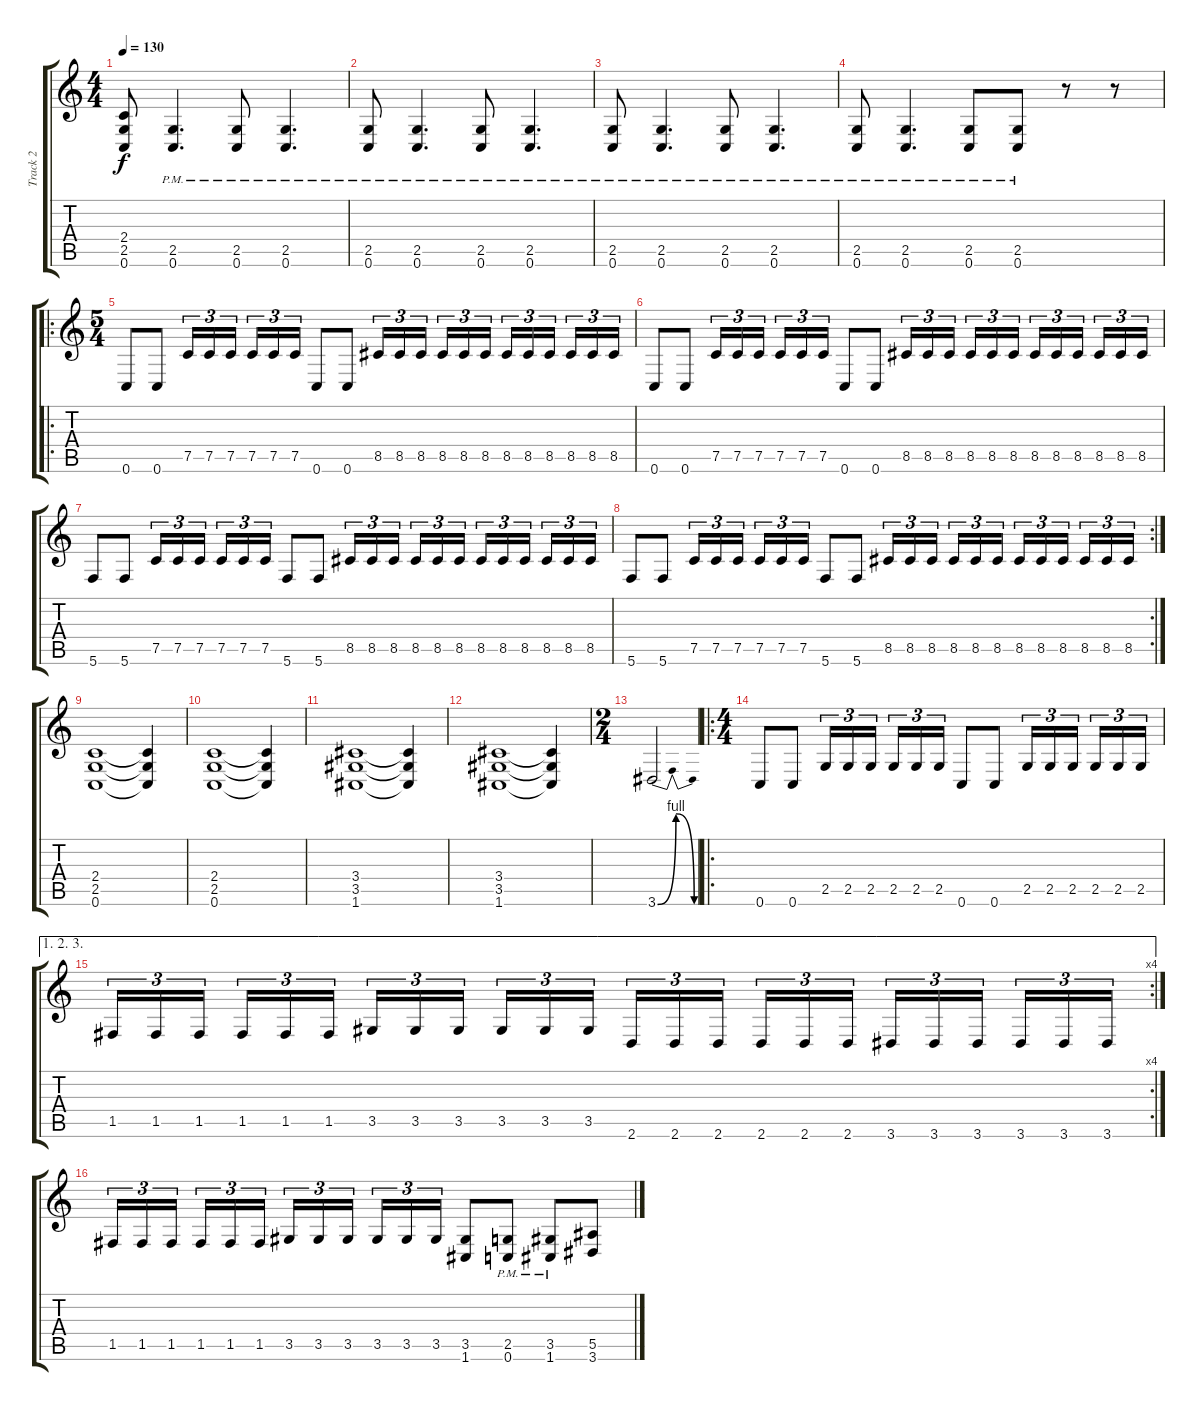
\track ("Track 2" "Track 2") {instrument distortionguitar}
\staff {score tabs}
\tuning (C4 G3 Eb3 Bb2 F2 C2) {hide}
\ts (4 4)
\tempo 130
\clef g2
\ks c
(2.4 2.5 0.6).8{dy f} (2.5{pm} 0.6{pm}).4{d} (2.5{pm} 0.6{pm}).8 (2.5{pm} 0.6{pm}).4{d} |
(2.5{pm} 0.6{pm}).8 (2.5{pm} 0.6{pm}).4{d} (2.5{pm} 0.6{pm}).8 (2.5{pm} 0.6{pm}).4{d} |
(2.5{pm} 0.6{pm}).8 (2.5{pm} 0.6{pm}).4{d} (2.5{pm} 0.6{pm}).8 (2.5{pm} 0.6{pm}).4{d} |
(2.5{pm} 0.6{pm}).8 (2.5{pm} 0.6{pm}).4{d} (2.5{pm} 0.6{pm}).8 (2.5{pm} 0.6{pm}).8 r.8 r.8 |
\ro
\ts (5 4)
0.6.8 0.6.8 7.5.16{tu (3 2)} 7.5.16{tu (3 2)} 7.5.16{tu (3 2)} 7.5.16{tu (3 2)} 7.5.16{tu (3 2)} 7.5.16{tu (3 2)} 0.6.8 0.6.8 8.5.16{tu (3 2)} 8.5.16{tu (3 2)} 8.5.16{tu (3 2)} 8.5.16{tu (3 2)} 8.5.16{tu (3 2)} 8.5.16{tu (3 2)} 8.5.16{tu (3 2)} 8.5.16{tu (3 2)} 8.5.16{tu (3 2)} 8.5.16{tu (3 2)} 8.5.16{tu (3 2)} 8.5.16{tu (3 2)} |
0.6.8 0.6.8 7.5.16{tu (3 2)} 7.5.16{tu (3 2)} 7.5.16{tu (3 2)} 7.5.16{tu (3 2)} 7.5.16{tu (3 2)} 7.5.16{tu (3 2)} 0.6.8 0.6.8 8.5.16{tu (3 2)} 8.5.16{tu (3 2)} 8.5.16{tu (3 2)} 8.5.16{tu (3 2)} 8.5.16{tu (3 2)} 8.5.16{tu (3 2)} 8.5.16{tu (3 2)} 8.5.16{tu (3 2)} 8.5.16{tu (3 2)} 8.5.16{tu (3 2)} 8.5.16{tu (3 2)} 8.5.16{tu (3 2)} |
5.6.8 5.6.8 7.5.16{tu (3 2)} 7.5.16{tu (3 2)} 7.5.16{tu (3 2)} 7.5.16{tu (3 2)} 7.5.16{tu (3 2)} 7.5.16{tu (3 2)} 5.6.8 5.6.8 8.5.16{tu (3 2)} 8.5.16{tu (3 2)} 8.5.16{tu (3 2)} 8.5.16{tu (3 2)} 8.5.16{tu (3 2)} 8.5.16{tu (3 2)} 8.5.16{tu (3 2)} 8.5.16{tu (3 2)} 8.5.16{tu (3 2)} 8.5.16{tu (3 2)} 8.5.16{tu (3 2)} 8.5.16{tu (3 2)} |
\rc 2
5.6.8 5.6.8 7.5.16{tu (3 2)} 7.5.16{tu (3 2)} 7.5.16{tu (3 2)} 7.5.16{tu (3 2)} 7.5.16{tu (3 2)} 7.5.16{tu (3 2)} 5.6.8 5.6.8 8.5.16{tu (3 2)} 8.5.16{tu (3 2)} 8.5.16{tu (3 2)} 8.5.16{tu (3 2)} 8.5.16{tu (3 2)} 8.5.16{tu (3 2)} 8.5.16{tu (3 2)} 8.5.16{tu (3 2)} 8.5.16{tu (3 2)} 8.5.16{tu (3 2)} 8.5.16{tu (3 2)} 8.5.16{tu (3 2)} |
(2.4 2.5 0.6).1 (2.4{t} 2.5{t} 0.6{t}).4 |
(2.4 2.5 0.6).1 (2.4{t} 2.5{t} 0.6{t}).4 |
(3.4 3.5 1.6).1 (3.4{t} 3.5{t} 1.6{t}).4 |
(3.4 3.5 1.6).1 (3.4{t} 3.5{t} 1.6{t}).4 |
\ts (2 4)
3.6{be (bendrelease 0 0 30 4 30 4 60 0)}.2 |
\ro
\ts (4 4)
0.6.8 0.6.8 2.5.16{tu (3 2)} 2.5.16{tu (3 2)} 2.5.16{tu (3 2)} 2.5.16{tu (3 2)} 2.5.16{tu (3 2)} 2.5.16{tu (3 2)} 0.6.8 0.6.8 2.5.16{tu (3 2)} 2.5.16{tu (3 2)} 2.5.16{tu (3 2)} 2.5.16{tu (3 2)} 2.5.16{tu (3 2)} 2.5.16{tu (3 2)} |
\ae (1 2 3)
\rc 4
1.5.16{tu (3 2)} 1.5.16{tu (3 2)} 1.5.16{tu (3 2)} 1.5.16{tu (3 2)} 1.5.16{tu (3 2)} 1.5.16{tu (3 2)} 3.5.16{tu (3 2)} 3.5.16{tu (3 2)} 3.5.16{tu (3 2)} 3.5.16{tu (3 2)} 3.5.16{tu (3 2)} 3.5.16{tu (3 2)} 2.6.16{tu (3 2)} 2.6.16{tu (3 2)} 2.6.16{tu (3 2)} 2.6.16{tu (3 2)} 2.6.16{tu (3 2)} 2.6.16{tu (3 2)} 3.6.16{tu (3 2)} 3.6.16{tu (3 2)} 3.6.16{tu (3 2)} 3.6.16{tu (3 2)} 3.6.16{tu (3 2)} 3.6.16{tu (3 2)} |
1.5.16{tu (3 2)} 1.5.16{tu (3 2)} 1.5.16{tu (3 2)} 1.5.16{tu (3 2)} 1.5.16{tu (3 2)} 1.5.16{tu (3 2)} 3.5.16{tu (3 2)} 3.5.16{tu (3 2)} 3.5.16{tu (3 2)} 3.5.16{tu (3 2)} 3.5.16{tu (3 2)} 3.5.16{tu (3 2)} (3.5 1.6).8 (2.5{pm} 0.6{pm}).8 (3.5{pm} 1.6{pm}).8 (5.5 3.6).8
